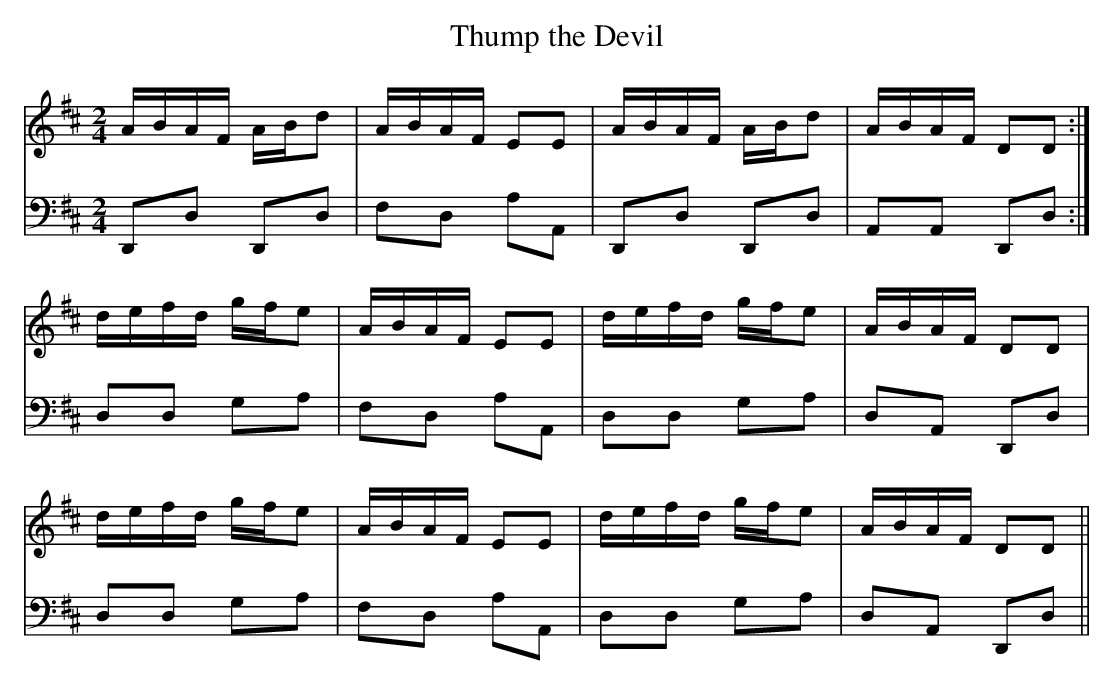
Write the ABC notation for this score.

X:1
T: Thump the Devil
M:2/4
L:1/8
K:D
V:1
A/B/A/F/ A/B/d|A/B/A/F/ EE|A/B/A/F/ A/B/d|A/B/A/F/ DD:|
d/e/f/d/ g/f/e|A/B/A/F/ EE|d/e/f/d/ g/f/e|A/B/A/F/ DD|
d/e/f/d/ g/f/e|A/B/A/F/ EE|d/e/f/d/ g/f/e|A/B/A/F/ DD||
V:2 clef = bass
D,,D, D,,D,|F,D, A,A,,|D,,D, D,,D,|A,,A,, D,,D,:|
D,D, G,A,|F,D, A,A,,|D,D, G,A, |D,A,, D,,D,|
D,D, G,A,|F,D, A,A,,|D,D, G,A,|D,A,, D,,D,||
